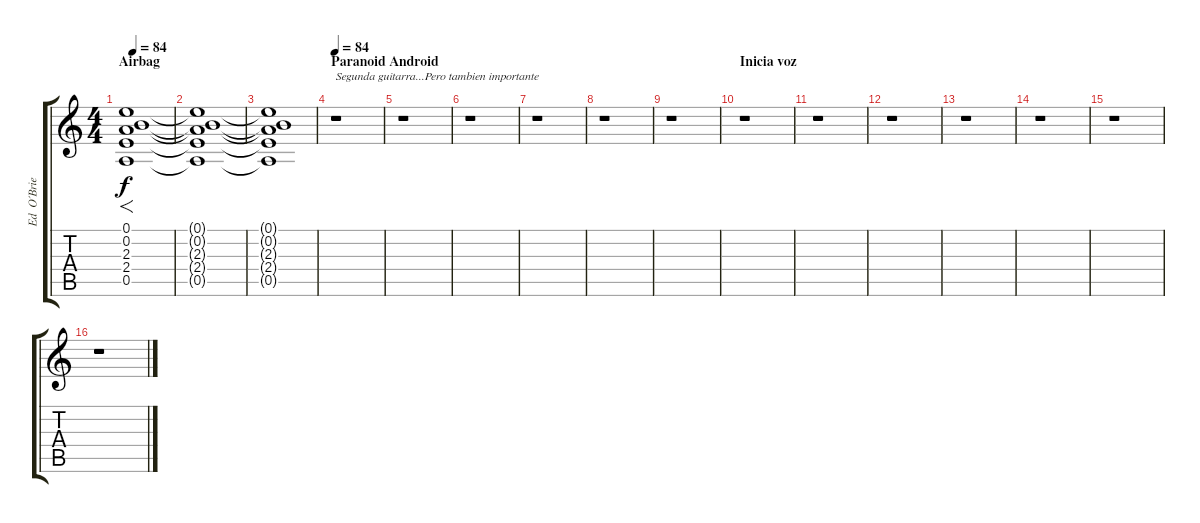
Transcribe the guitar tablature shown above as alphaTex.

\track ("Ed  O´Brien" "Ed  O´Brie") {instrument distortionguitar}
\staff {score tabs}
\tuning (E4 B3 G3 D3 A2 E2) {hide}
\ts (4 4)
\section ("" "Airbag")
\tempo 84
\clef g2
\ks c
(0.1 0.2 2.3 2.4 0.5).1{f dy f volume 8 instrument distortionguitar} |
(0.1{t} 0.2{t} 2.3{t} 2.4{t} 0.5{t}).1 |
(0.1{t} 0.2{t} 2.3{t} 2.4{t} 0.5{t}).1 |
\section ("" "Paranoid Android")
\tempo 84
r.1{txt "Segunda guitarra...Pero tambien importante" volume 16} |
r.1 |
r.1 |
r.1 |
r.1 |
r.1 |
\section ("" "Inicia voz")
r.1 |
r.1 |
r.1 |
r.1 |
r.1 |
r.1 |
r.1
